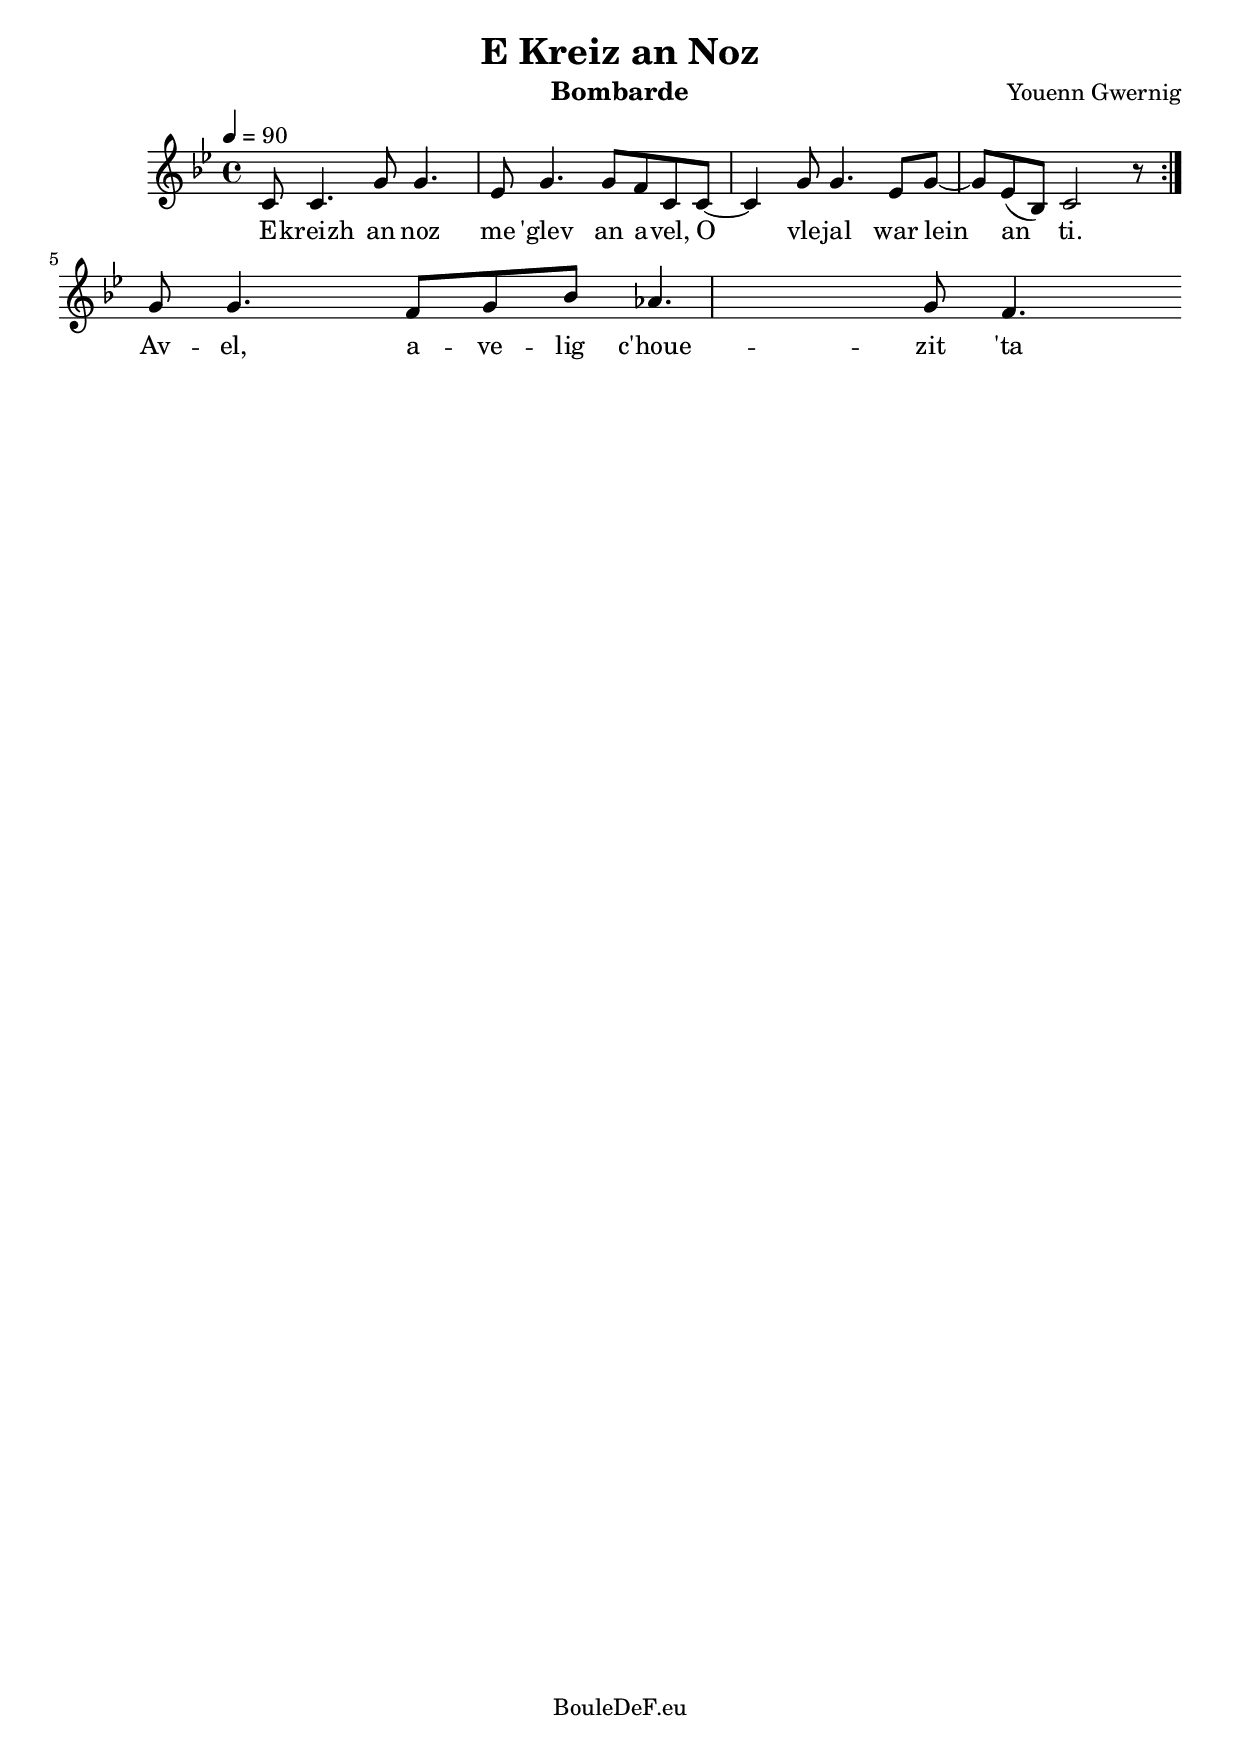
\version "2.16.0"
\include "italiano.ly"

\header {
	title = "E Kreiz an Noz"
	composer = "Youenn Gwernig"
	instrument = "Bombarde"
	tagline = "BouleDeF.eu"
}

mel = \relative sib {
	\key sib \major
	\time 4/4
	\tempo 4 = 90

	\repeat volta 2 {
		| do8 do4. sol'8 sol4.
		| mib8 sol4. sol8 fa do8 do~
		| do4 sol'8 sol4. mib8 sol8~ 
		| sol8 mib8( sib) do2 r8
		\break
	}
	
	| sol'8 sol4. fa8 sol sib lab4. sol8 fa4.
	
}

\score {
	\new Staff {
		\clef treble
		\mel
	}
	\addlyrics {
		E -- kreizh an noz me 'glev an a -- vel,
		O vle -- jal war lein an ti.
		Av -- el, a -- ve -- lig c'houe -- zit 'ta
		Al lann 'n emgann ha d'an daoulamm
		Kanit buan kan ar frankiz deomp-ni
	}
	\layout {}
	\midi {}
}